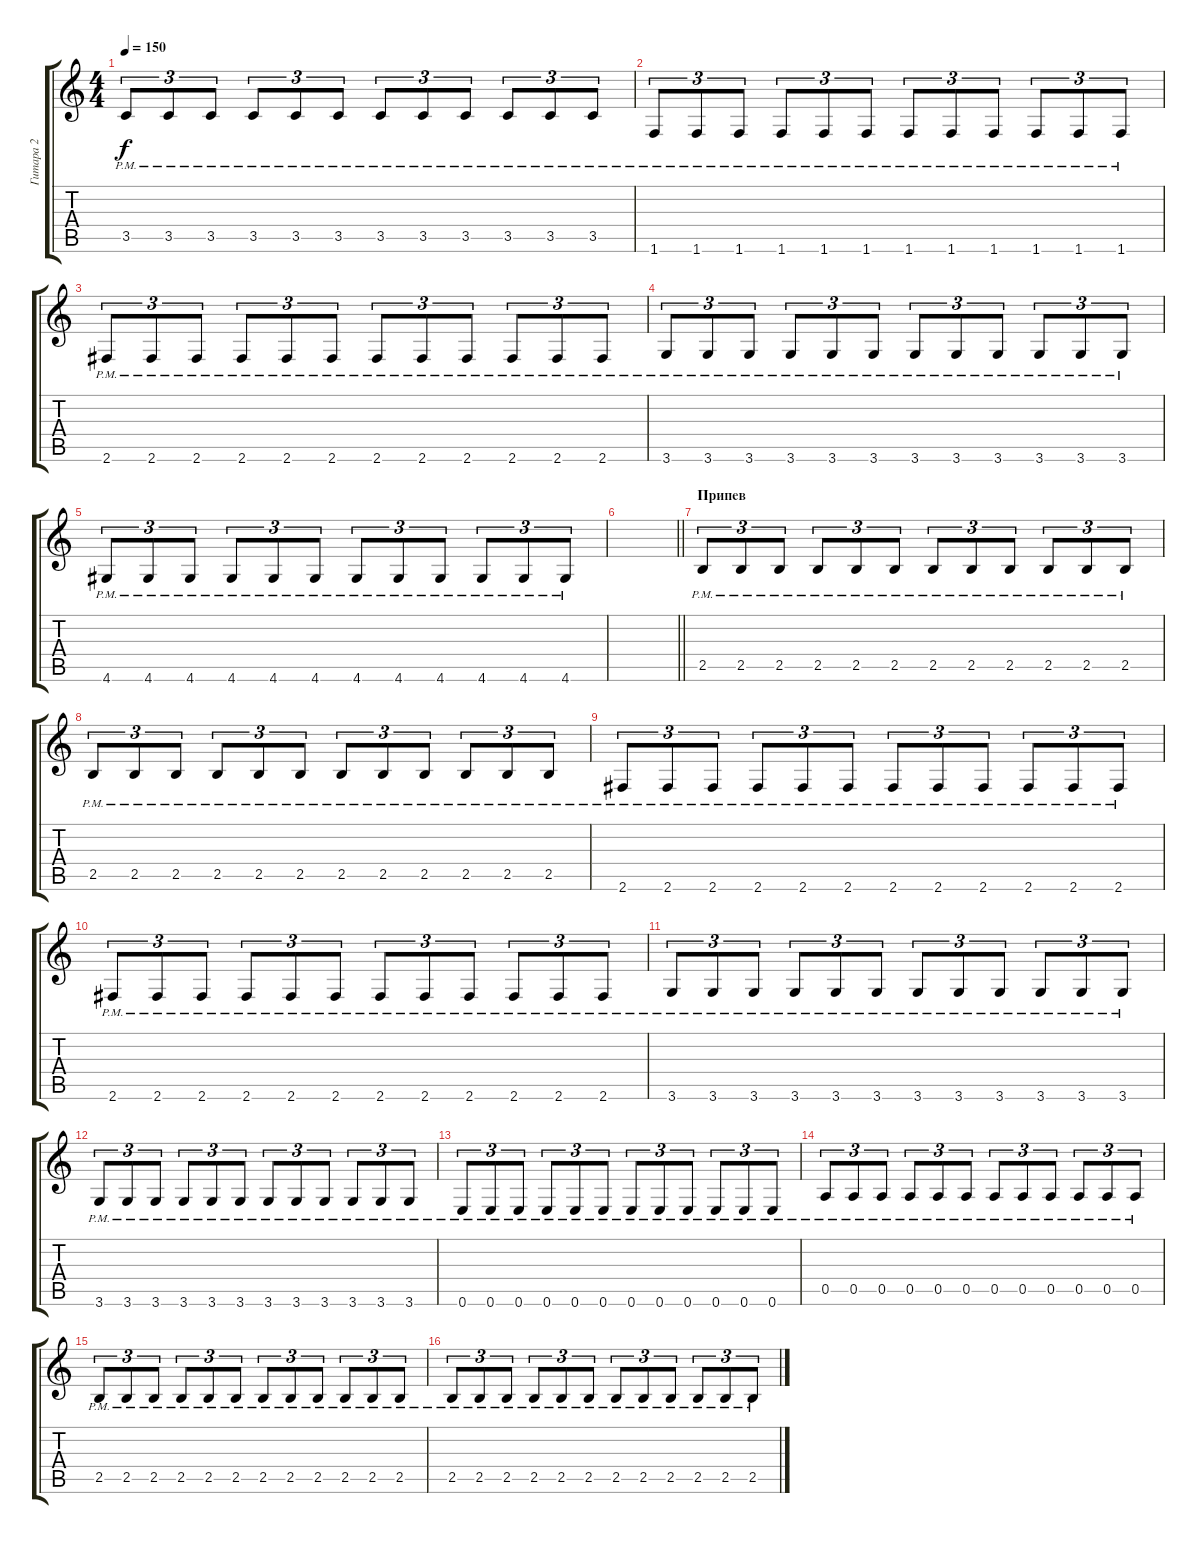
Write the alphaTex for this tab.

\track ("Гитара 2" "Гитара 2") {instrument distortionguitar}
\staff {score tabs}
\tuning (E4 B3 G3 D3 A2 E2) {hide}
\ts (4 4)
\tempo 150
\clef g2
\ks c
3.5{pm}.8{tu (3 2) dy f} 3.5{pm}.8{tu (3 2)} 3.5{pm}.8{tu (3 2)} 3.5{pm}.8{tu (3 2)} 3.5{pm}.8{tu (3 2)} 3.5{pm}.8{tu (3 2)} 3.5{pm}.8{tu (3 2)} 3.5{pm}.8{tu (3 2)} 3.5{pm}.8{tu (3 2)} 3.5{pm}.8{tu (3 2)} 3.5{pm}.8{tu (3 2)} 3.5{pm}.8{tu (3 2)} |
1.6{pm}.8{tu (3 2)} 1.6{pm}.8{tu (3 2)} 1.6{pm}.8{tu (3 2)} 1.6{pm}.8{tu (3 2)} 1.6{pm}.8{tu (3 2)} 1.6{pm}.8{tu (3 2)} 1.6{pm}.8{tu (3 2)} 1.6{pm}.8{tu (3 2)} 1.6{pm}.8{tu (3 2)} 1.6{pm}.8{tu (3 2)} 1.6{pm}.8{tu (3 2)} 1.6{pm}.8{tu (3 2)} |
2.6{pm}.8{tu (3 2)} 2.6{pm}.8{tu (3 2)} 2.6{pm}.8{tu (3 2)} 2.6{pm}.8{tu (3 2)} 2.6{pm}.8{tu (3 2)} 2.6{pm}.8{tu (3 2)} 2.6{pm}.8{tu (3 2)} 2.6{pm}.8{tu (3 2)} 2.6{pm}.8{tu (3 2)} 2.6{pm}.8{tu (3 2)} 2.6{pm}.8{tu (3 2)} 2.6{pm}.8{tu (3 2)} |
3.6{pm}.8{tu (3 2)} 3.6{pm}.8{tu (3 2)} 3.6{pm}.8{tu (3 2)} 3.6{pm}.8{tu (3 2)} 3.6{pm}.8{tu (3 2)} 3.6{pm}.8{tu (3 2)} 3.6{pm}.8{tu (3 2)} 3.6{pm}.8{tu (3 2)} 3.6{pm}.8{tu (3 2)} 3.6{pm}.8{tu (3 2)} 3.6{pm}.8{tu (3 2)} 3.6{pm}.8{tu (3 2)} |
4.6{pm}.8{tu (3 2)} 4.6{pm}.8{tu (3 2)} 4.6{pm}.8{tu (3 2)} 4.6{pm}.8{tu (3 2)} 4.6{pm}.8{tu (3 2)} 4.6{pm}.8{tu (3 2)} 4.6{pm}.8{tu (3 2)} 4.6{pm}.8{tu (3 2)} 4.6{pm}.8{tu (3 2)} 4.6{pm}.8{tu (3 2)} 4.6{pm}.8{tu (3 2)} 4.6{pm}.8{tu (3 2)} |
\barLineRight lightlight
|
\section ("" "Припев")
2.5{pm}.8{tu (3 2)} 2.5{pm}.8{tu (3 2)} 2.5{pm}.8{tu (3 2)} 2.5{pm}.8{tu (3 2)} 2.5{pm}.8{tu (3 2)} 2.5{pm}.8{tu (3 2)} 2.5{pm}.8{tu (3 2)} 2.5{pm}.8{tu (3 2)} 2.5{pm}.8{tu (3 2)} 2.5{pm}.8{tu (3 2)} 2.5{pm}.8{tu (3 2)} 2.5{pm}.8{tu (3 2)} |
2.5{pm}.8{tu (3 2)} 2.5{pm}.8{tu (3 2)} 2.5{pm}.8{tu (3 2)} 2.5{pm}.8{tu (3 2)} 2.5{pm}.8{tu (3 2)} 2.5{pm}.8{tu (3 2)} 2.5{pm}.8{tu (3 2)} 2.5{pm}.8{tu (3 2)} 2.5{pm}.8{tu (3 2)} 2.5{pm}.8{tu (3 2)} 2.5{pm}.8{tu (3 2)} 2.5{pm}.8{tu (3 2)} |
2.6{pm}.8{tu (3 2)} 2.6{pm}.8{tu (3 2)} 2.6{pm}.8{tu (3 2)} 2.6{pm}.8{tu (3 2)} 2.6{pm}.8{tu (3 2)} 2.6{pm}.8{tu (3 2)} 2.6{pm}.8{tu (3 2)} 2.6{pm}.8{tu (3 2)} 2.6{pm}.8{tu (3 2)} 2.6{pm}.8{tu (3 2)} 2.6{pm}.8{tu (3 2)} 2.6{pm}.8{tu (3 2)} |
2.6{pm}.8{tu (3 2)} 2.6{pm}.8{tu (3 2)} 2.6{pm}.8{tu (3 2)} 2.6{pm}.8{tu (3 2)} 2.6{pm}.8{tu (3 2)} 2.6{pm}.8{tu (3 2)} 2.6{pm}.8{tu (3 2)} 2.6{pm}.8{tu (3 2)} 2.6{pm}.8{tu (3 2)} 2.6{pm}.8{tu (3 2)} 2.6{pm}.8{tu (3 2)} 2.6{pm}.8{tu (3 2)} |
3.6{pm}.8{tu (3 2)} 3.6{pm}.8{tu (3 2)} 3.6{pm}.8{tu (3 2)} 3.6{pm}.8{tu (3 2)} 3.6{pm}.8{tu (3 2)} 3.6{pm}.8{tu (3 2)} 3.6{pm}.8{tu (3 2)} 3.6{pm}.8{tu (3 2)} 3.6{pm}.8{tu (3 2)} 3.6{pm}.8{tu (3 2)} 3.6{pm}.8{tu (3 2)} 3.6{pm}.8{tu (3 2)} |
3.6{pm}.8{tu (3 2)} 3.6{pm}.8{tu (3 2)} 3.6{pm}.8{tu (3 2)} 3.6{pm}.8{tu (3 2)} 3.6{pm}.8{tu (3 2)} 3.6{pm}.8{tu (3 2)} 3.6{pm}.8{tu (3 2)} 3.6{pm}.8{tu (3 2)} 3.6{pm}.8{tu (3 2)} 3.6{pm}.8{tu (3 2)} 3.6{pm}.8{tu (3 2)} 3.6{pm}.8{tu (3 2)} |
0.6{pm}.8{tu (3 2)} 0.6{pm}.8{tu (3 2)} 0.6{pm}.8{tu (3 2)} 0.6{pm}.8{tu (3 2)} 0.6{pm}.8{tu (3 2)} 0.6{pm}.8{tu (3 2)} 0.6{pm}.8{tu (3 2)} 0.6{pm}.8{tu (3 2)} 0.6{pm}.8{tu (3 2)} 0.6{pm}.8{tu (3 2)} 0.6{pm}.8{tu (3 2)} 0.6{pm}.8{tu (3 2)} |
0.5{pm}.8{tu (3 2)} 0.5{pm}.8{tu (3 2)} 0.5{pm}.8{tu (3 2)} 0.5{pm}.8{tu (3 2)} 0.5{pm}.8{tu (3 2)} 0.5{pm}.8{tu (3 2)} 0.5{pm}.8{tu (3 2)} 0.5{pm}.8{tu (3 2)} 0.5{pm}.8{tu (3 2)} 0.5{pm}.8{tu (3 2)} 0.5{pm}.8{tu (3 2)} 0.5{pm}.8{tu (3 2)} |
2.5{pm}.8{tu (3 2)} 2.5{pm}.8{tu (3 2)} 2.5{pm}.8{tu (3 2)} 2.5{pm}.8{tu (3 2)} 2.5{pm}.8{tu (3 2)} 2.5{pm}.8{tu (3 2)} 2.5{pm}.8{tu (3 2)} 2.5{pm}.8{tu (3 2)} 2.5{pm}.8{tu (3 2)} 2.5{pm}.8{tu (3 2)} 2.5{pm}.8{tu (3 2)} 2.5{pm}.8{tu (3 2)} |
2.5{pm}.8{tu (3 2)} 2.5{pm}.8{tu (3 2)} 2.5{pm}.8{tu (3 2)} 2.5{pm}.8{tu (3 2)} 2.5{pm}.8{tu (3 2)} 2.5{pm}.8{tu (3 2)} 2.5{pm}.8{tu (3 2)} 2.5{pm}.8{tu (3 2)} 2.5{pm}.8{tu (3 2)} 2.5{pm}.8{tu (3 2)} 2.5{pm}.8{tu (3 2)} 2.5{pm}.8{tu (3 2)}
